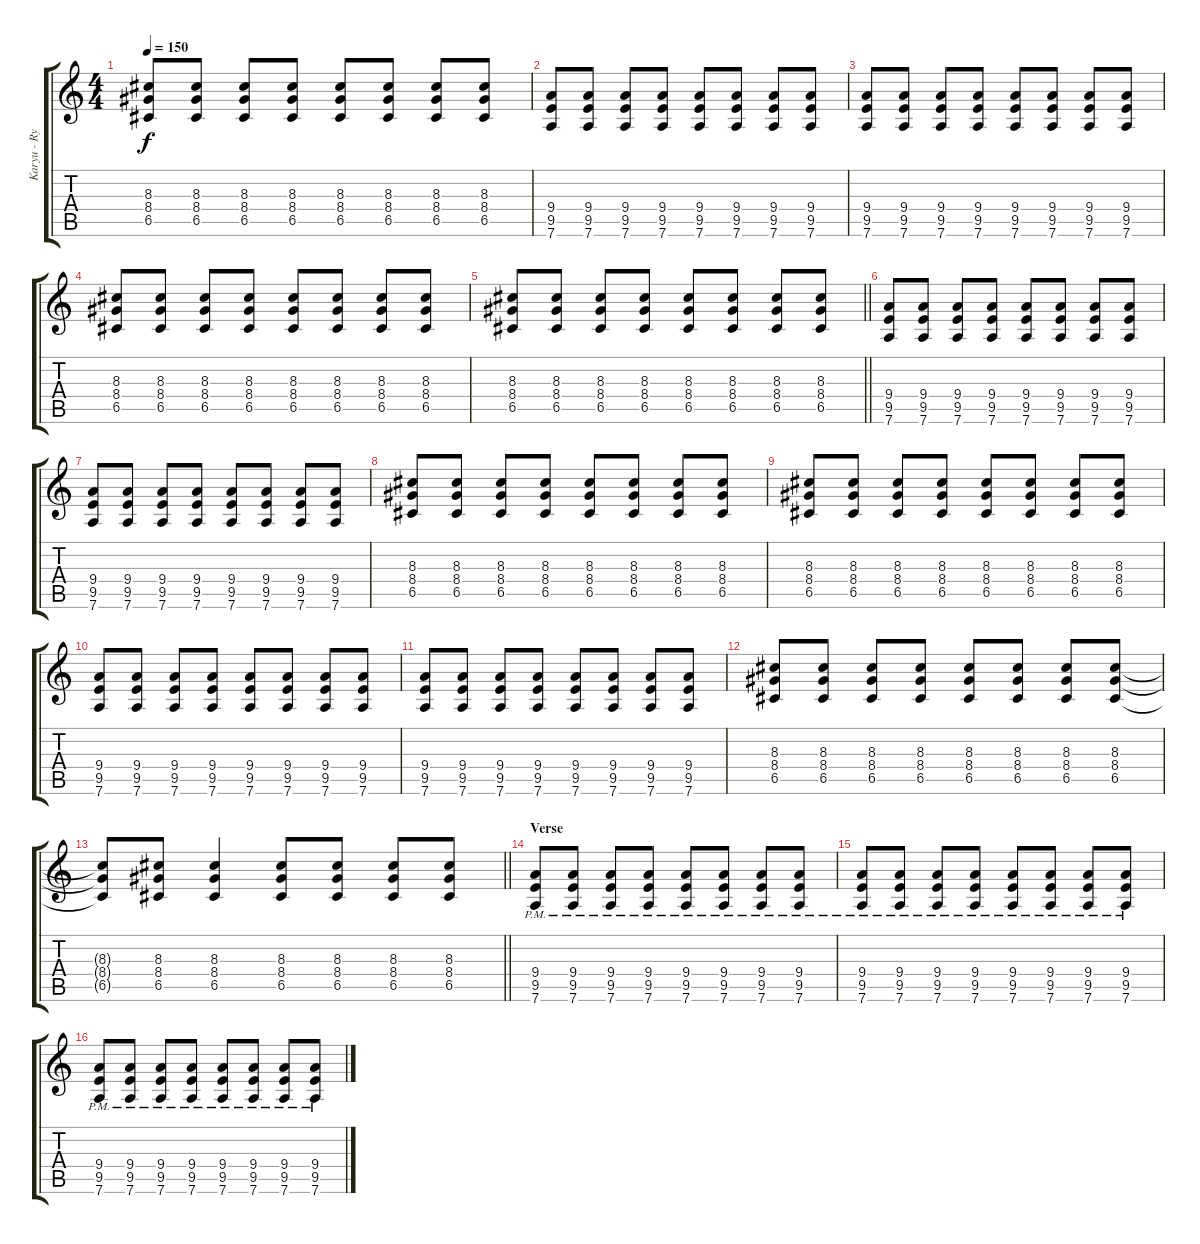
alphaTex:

\track ("Karyu - Rythm Guitar" "Karyu - Ry") {instrument distortionguitar}
\staff {score tabs}
\tuning (D4 A3 F3 C3 G2 D2) {hide}
\ts (4 4)
\tempo 150
\clef g2
\ks c
(8.3 8.4 6.5).8{dy f} (8.3 8.4 6.5).8 (8.3 8.4 6.5).8 (8.3 8.4 6.5).8 (8.3 8.4 6.5).8 (8.3 8.4 6.5).8 (8.3 8.4 6.5).8 (8.3 8.4 6.5).8 |
(9.4 9.5 7.6).8 (9.4 9.5 7.6).8 (9.4 9.5 7.6).8 (9.4 9.5 7.6).8 (9.4 9.5 7.6).8 (9.4 9.5 7.6).8 (9.4 9.5 7.6).8 (9.4 9.5 7.6).8 |
(9.4 9.5 7.6).8 (9.4 9.5 7.6).8 (9.4 9.5 7.6).8 (9.4 9.5 7.6).8 (9.4 9.5 7.6).8 (9.4 9.5 7.6).8 (9.4 9.5 7.6).8 (9.4 9.5 7.6).8 |
(8.3 8.4 6.5).8 (8.3 8.4 6.5).8 (8.3 8.4 6.5).8 (8.3 8.4 6.5).8 (8.3 8.4 6.5).8 (8.3 8.4 6.5).8 (8.3 8.4 6.5).8 (8.3 8.4 6.5).8 |
\barLineRight lightlight
(8.3 8.4 6.5).8 (8.3 8.4 6.5).8 (8.3 8.4 6.5).8 (8.3 8.4 6.5).8 (8.3 8.4 6.5).8 (8.3 8.4 6.5).8 (8.3 8.4 6.5).8 (8.3 8.4 6.5).8 |
\section ("" "")
(9.4 9.5 7.6).8 (9.4 9.5 7.6).8 (9.4 9.5 7.6).8 (9.4 9.5 7.6).8 (9.4 9.5 7.6).8 (9.4 9.5 7.6).8 (9.4 9.5 7.6).8 (9.4 9.5 7.6).8 |
(9.4 9.5 7.6).8 (9.4 9.5 7.6).8 (9.4 9.5 7.6).8 (9.4 9.5 7.6).8 (9.4 9.5 7.6).8 (9.4 9.5 7.6).8 (9.4 9.5 7.6).8 (9.4 9.5 7.6).8 |
(8.3 8.4 6.5).8 (8.3 8.4 6.5).8 (8.3 8.4 6.5).8 (8.3 8.4 6.5).8 (8.3 8.4 6.5).8 (8.3 8.4 6.5).8 (8.3 8.4 6.5).8 (8.3 8.4 6.5).8 |
(8.3 8.4 6.5).8 (8.3 8.4 6.5).8 (8.3 8.4 6.5).8 (8.3 8.4 6.5).8 (8.3 8.4 6.5).8 (8.3 8.4 6.5).8 (8.3 8.4 6.5).8 (8.3 8.4 6.5).8 |
(9.4 9.5 7.6).8 (9.4 9.5 7.6).8 (9.4 9.5 7.6).8 (9.4 9.5 7.6).8 (9.4 9.5 7.6).8 (9.4 9.5 7.6).8 (9.4 9.5 7.6).8 (9.4 9.5 7.6).8 |
(9.4 9.5 7.6).8 (9.4 9.5 7.6).8 (9.4 9.5 7.6).8 (9.4 9.5 7.6).8 (9.4 9.5 7.6).8 (9.4 9.5 7.6).8 (9.4 9.5 7.6).8 (9.4 9.5 7.6).8 |
(8.3 8.4 6.5).8 (8.3 8.4 6.5).8 (8.3 8.4 6.5).8 (8.3 8.4 6.5).8 (8.3 8.4 6.5).8 (8.3 8.4 6.5).8 (8.3 8.4 6.5).8 (8.3 8.4 6.5).8 |
\barLineRight lightlight
(8.3{t} 8.4{t} 6.5{t}).8 (8.3 8.4 6.5).8 (8.3 8.4 6.5).4 (8.3 8.4 6.5).8 (8.3 8.4 6.5).8 (8.3 8.4 6.5).8 (8.3 8.4 6.5).8 |
\section ("" "Verse")
(9.4{pm} 9.5{pm} 7.6{pm}).8{balance 8} (9.4{pm} 9.5{pm} 7.6{pm}).8 (9.4{pm} 9.5{pm} 7.6{pm}).8 (9.4{pm} 9.5{pm} 7.6{pm}).8 (9.4{pm} 9.5{pm} 7.6{pm}).8 (9.4{pm} 9.5{pm} 7.6{pm}).8 (9.4{pm} 9.5{pm} 7.6{pm}).8 (9.4{pm} 9.5{pm} 7.6{pm}).8 |
(9.4{pm} 9.5{pm} 7.6{pm}).8 (9.4{pm} 9.5{pm} 7.6{pm}).8 (9.4{pm} 9.5{pm} 7.6{pm}).8 (9.4{pm} 9.5{pm} 7.6{pm}).8 (9.4{pm} 9.5{pm} 7.6{pm}).8 (9.4{pm} 9.5{pm} 7.6{pm}).8 (9.4{pm} 9.5{pm} 7.6{pm}).8 (9.4{pm} 9.5{pm} 7.6{pm}).8 |
(9.4{pm} 9.5{pm} 7.6{pm}).8 (9.4{pm} 9.5{pm} 7.6{pm}).8 (9.4{pm} 9.5{pm} 7.6{pm}).8 (9.4{pm} 9.5{pm} 7.6{pm}).8 (9.4{pm} 9.5{pm} 7.6{pm}).8 (9.4{pm} 9.5{pm} 7.6{pm}).8 (9.4{pm} 9.5{pm} 7.6{pm}).8 (9.4{pm} 9.5{pm} 7.6{pm}).8
